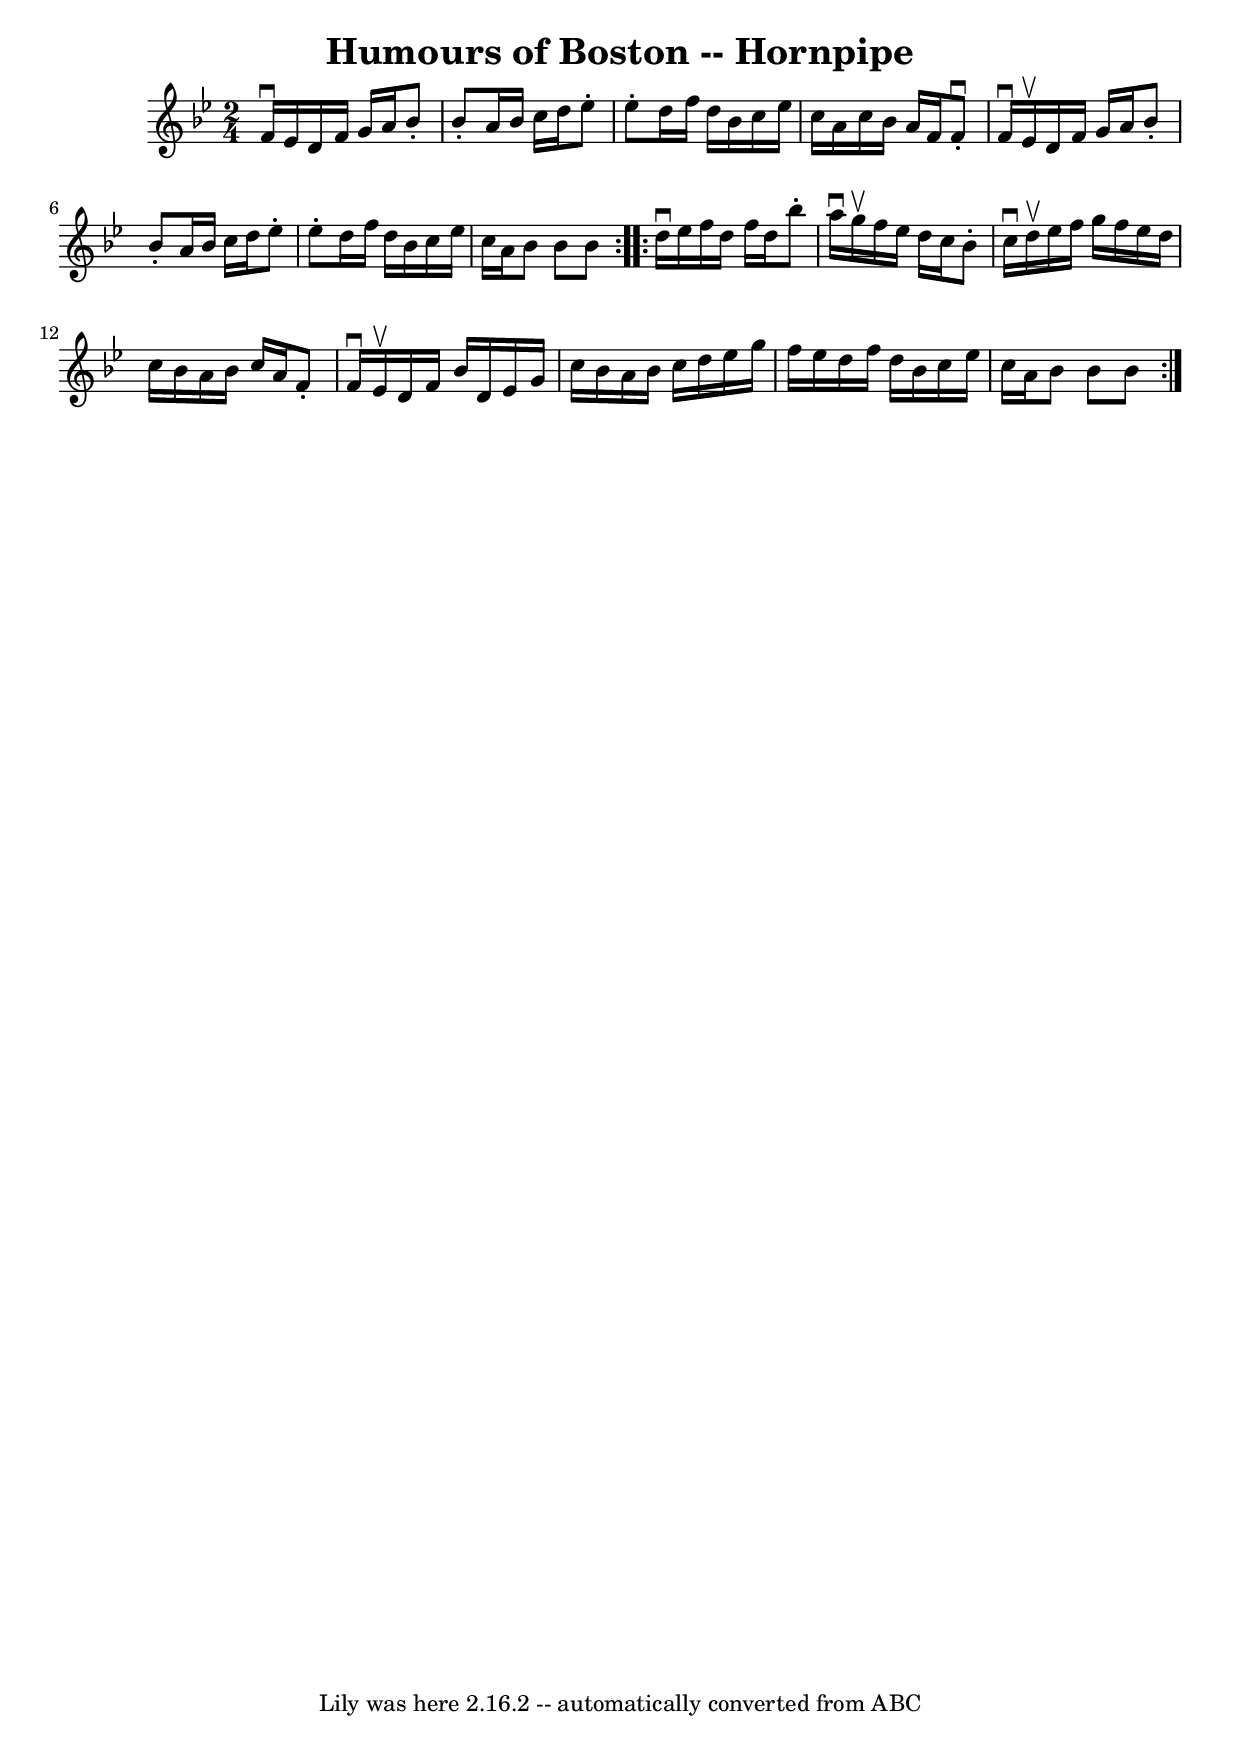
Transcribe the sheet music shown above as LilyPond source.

\version "2.7.40"
\include "Mammoth.ily"
\header {
	%% book = "Cole's 1000 Fiddle Tunes"
	crossRefNumber = "1"
	footnotes = ""
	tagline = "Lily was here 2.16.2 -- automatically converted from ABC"
	title = "Humours of Boston -- Hornpipe"
}
voicedefault =  {


\repeat volta 2 {
\time 2/4 \key bes \major f'16^\downbow ees'16  |
 d'16 f'16    
g'16 a'16 bes'8 -. bes'8 -. |
 a'16 bes'16 c''16 d''16 
 ees''8 -. ees''8 -. |
 d''16 f''16 d''16 bes'16 c''16  
 ees''16 c''16 a'16  |
 c''16 bes'16 a'16 f'16 f'8 
-.^\downbow f'16^\downbow ees'16^\upbow |
 d'16 f'16 g'16 
 a'16 bes'8 -. bes'8 -. |
 a'16 bes'16 c''16 d''16    
ees''8 -. ees''8 -. |
 d''16 f''16 d''16 bes'16 c''16    
ees''16 c''16 a'16  |
 bes'8 bes'8 bes'8  }     
\repeat volta 2 { d''16^\downbow ees''16  |
 f''16 d''16    
f''16 d''16 bes''8 -. a''16^\downbow g''16^\upbow |
 f''16  
 ees''16 d''16 c''16 bes'8 -. c''16^\downbow d''16^\upbow 
|
 ees''16 f''16 g''16 f''16 ees''16 d''16 c''16    
bes'16  |
 a'16 bes'16 c''16 a'16 f'8 -. f'16^\downbow   
ees'16^\upbow |
 d'16 f'16 bes'16 d'16 ees'16 g'16    
c''16 bes'16  |
 a'16 bes'16 c''16 d''16 ees''16    
g''16 f''16 ees''16  |
 d''16 f''16 d''16 bes'16    
c''16 ees''16 c''16 a'16  |
 bes'8 bes'8 bes'8  }   
}

\score{
    <<

	\context Staff="default"
	{
	    \voicedefault 
	}

    >>
	\layout {
	}
	\midi {}
}
